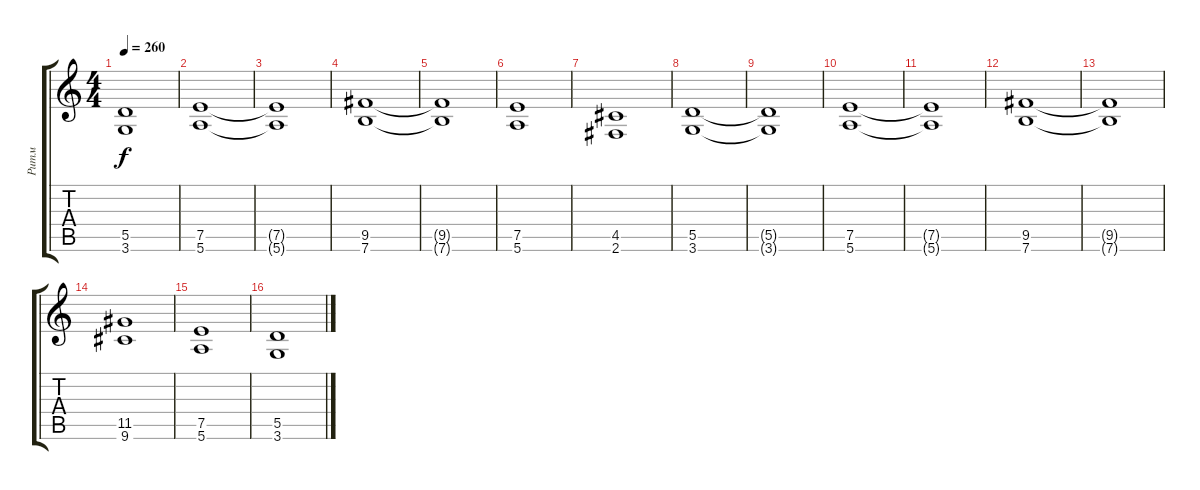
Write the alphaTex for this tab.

\track ("Ритм" "Ритм") {instrument distortionguitar}
\staff {score tabs}
\tuning (E4 B3 G3 D3 A2 E2) {hide}
\ts (4 4)
\tempo 260
\clef g2
\ks c
(5.5{t} 3.6{t}).1{dy f} |
(7.5 5.6).1 |
(7.5{t} 5.6{t}).1 |
(9.5 7.6).1 |
(9.5{t} 7.6{t}).1 |
(7.5 5.6).1 |
(4.5 2.6).1 |
(5.5 3.6).1 |
(5.5{t} 3.6{t}).1 |
(7.5 5.6).1 |
(7.5{t} 5.6{t}).1 |
(9.5 7.6).1 |
(9.5{t} 7.6{t}).1 |
(11.5 9.6).1 |
(7.5 5.6).1 |
(5.5 3.6).1
